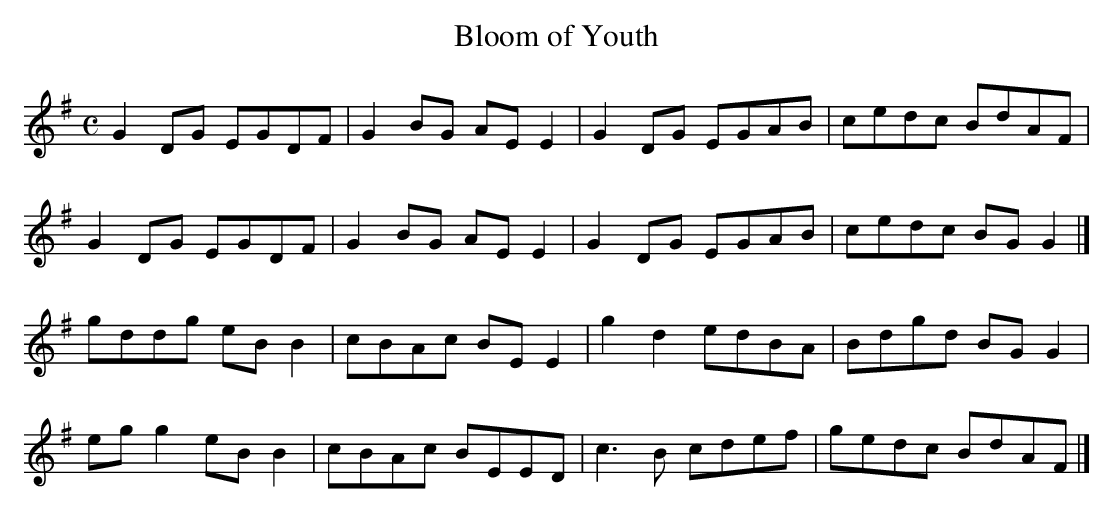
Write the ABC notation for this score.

X:1
T:Bloom of Youth
M:C
L:1/8
K:G Major
G2DG EGDF|G2BG AEE2|G2DG EGAB|cedc BdAF|!
G2DG EGDF|G2BG AEE2|G2DG EGAB|cedc BGG2|]!
gddg eBB2|cBAc BEE2|g2d2 edBA|Bdgd BGG2|!
egg2 eBB2|cBAc BEED|c3B cdef|gedc BdAF|]!
